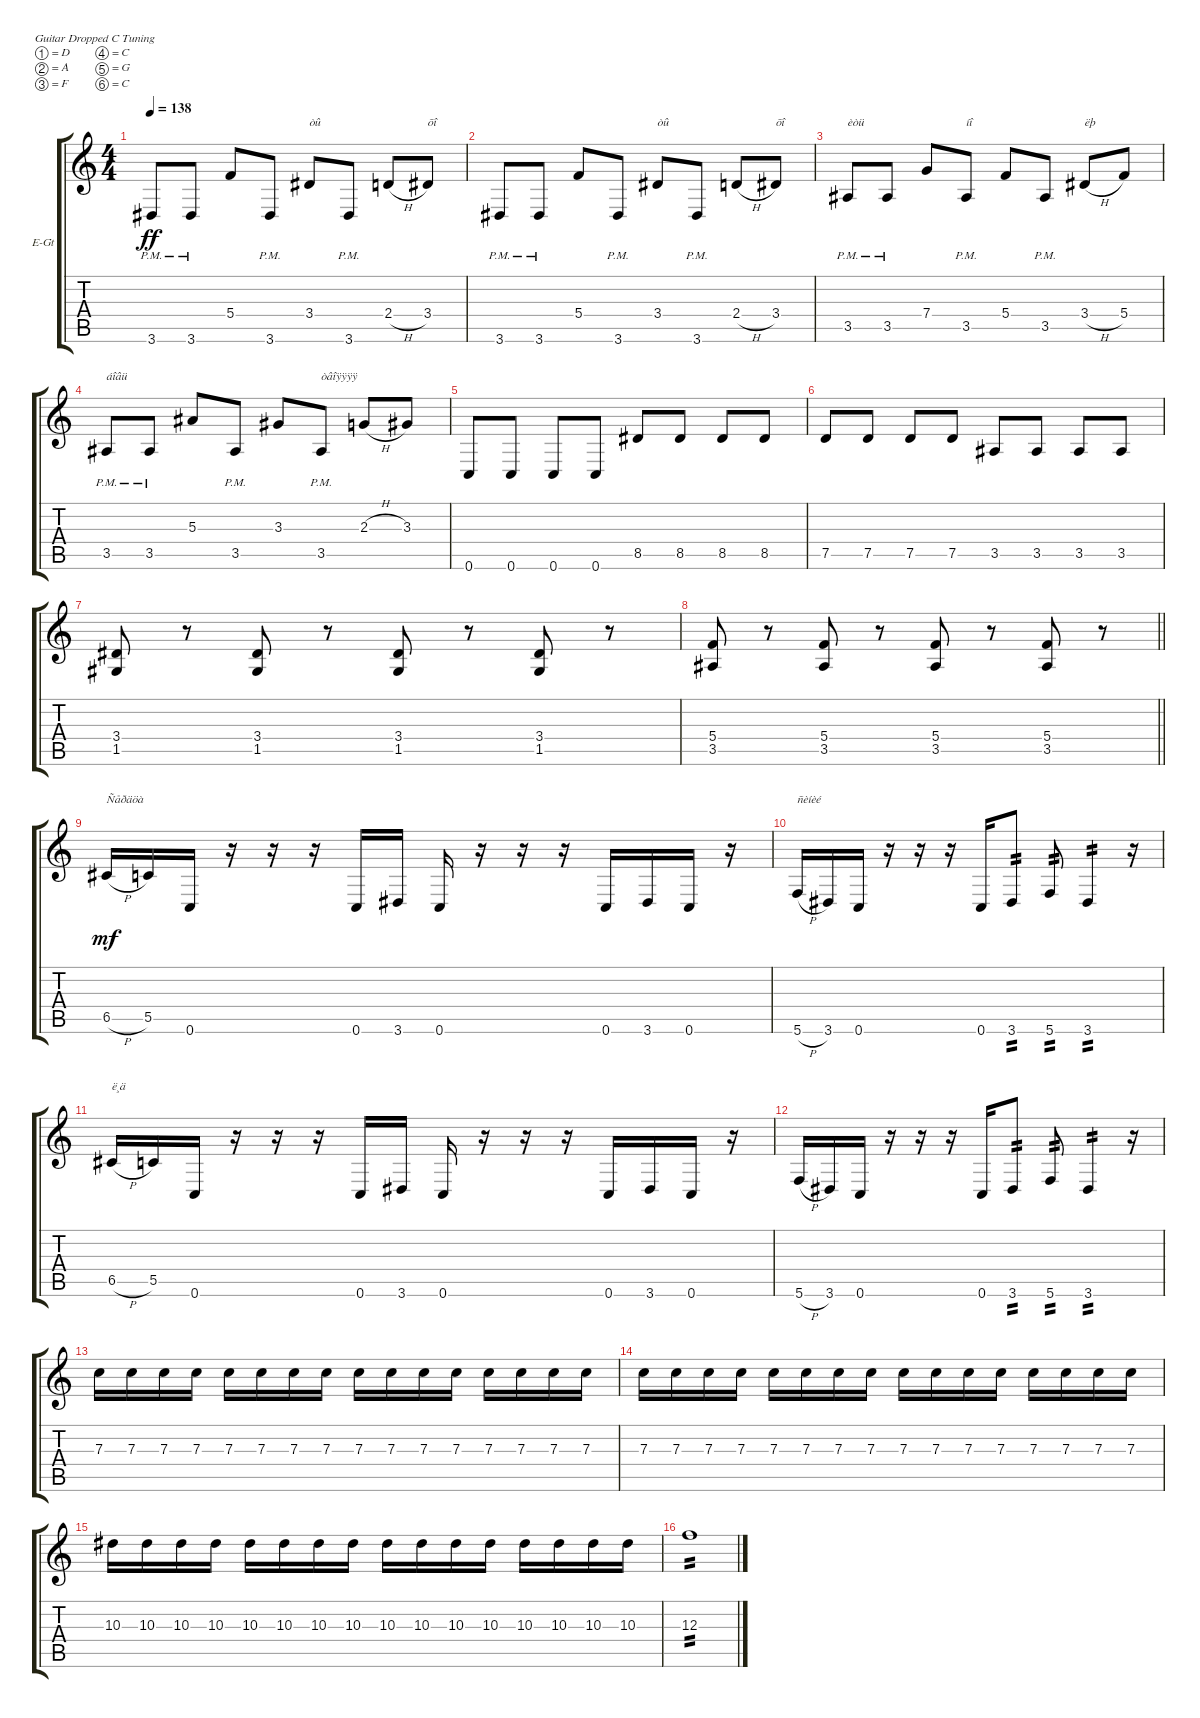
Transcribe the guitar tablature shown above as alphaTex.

\bracketExtendMode groupsimilarinstruments
\firstSystemTrackNameOrientation horizontal
\otherSystemsTrackNameOrientation horizontal
\track ("Guitar 1" "E-Gt") {instrument distortionguitar}
\staff {score tabs}
\tuning (D4 A3 F3 C3 G2 C2)
\ts (4 4)
\tempo 138
\clef g2
\ks c
3.6{pm}.8{dy ff} 3.6{pm}.8 5.4.8 3.6{pm}.8 3.4.8{txt "òû"} 3.6{pm}.8 2.4{h}.8 3.4.8{txt "õî"} |
3.6{pm}.8 3.6{pm}.8 5.4.8 3.6{pm}.8 3.4.8{txt "òû"} 3.6{pm}.8 2.4{h}.8 3.4.8{txt "õî"} |
3.5{pm}.8{txt "èòü"} 3.5{pm}.8 7.4.8 3.5{pm}.8{txt "íî"} 5.4.8 3.5{pm}.8 3.4{h}.8{txt "ëþ"} 5.4.8 |
3.5{pm}.8{txt "áîâü"} 3.5{pm}.8 5.3.8 3.5{pm}.8 3.3.8 3.5{pm}.8{txt "òâîÿÿÿÿ"} 2.3{h}.8 3.3.8 |
0.6.8 0.6.8 0.6.8 0.6.8 8.5.8 8.5.8 8.5.8 8.5.8 |
7.5.8 7.5.8 7.5.8 7.5.8 3.5.8 3.5.8 3.5.8 3.5.8 |
(3.4 1.5).8 r.8 (3.4 1.5).8 r.8 (3.4 1.5).8 r.8 (3.4 1.5).8 r.8 |
\barLineRight lightlight
(5.4 3.5).8 r.8 (5.4 3.5).8 r.8 (5.4 3.5).8 r.8 (5.4 3.5).8 r.8 |
6.5{h}.16{txt "Ñåðäöà " dy mf} 5.5.16 0.6.16 r.16 r.16 r.16 0.6.16 3.6.16 0.6.16 r.16 r.16 r.16 0.6.16 3.6.16 0.6.16 r.16 |
5.6{h}.16{txt "ñèíèé"} 3.6.16 0.6.16 r.16 r.16 r.16 0.6.16 3.6.8{tp 2} 5.6.8{tp 2} 3.6.4{tp 2} r.16 |
6.5{h}.16{txt "ë¸ä"} 5.5.16 0.6.16 r.16 r.16 r.16 0.6.16 3.6.16 0.6.16 r.16 r.16 r.16 0.6.16 3.6.16 0.6.16 r.16 |
5.6{h}.16 3.6.16 0.6.16 r.16 r.16 r.16 0.6.16 3.6.8{tp 2} 5.6.8{tp 2} 3.6.4{tp 2} r.16 |
7.3.16 7.3.16 7.3.16 7.3.16 7.3.16 7.3.16 7.3.16 7.3.16 7.3.16 7.3.16 7.3.16 7.3.16 7.3.16 7.3.16 7.3.16 7.3.16 |
7.3.16 7.3.16 7.3.16 7.3.16 7.3.16 7.3.16 7.3.16 7.3.16 7.3.16 7.3.16 7.3.16 7.3.16 7.3.16 7.3.16 7.3.16 7.3.16 |
10.3.16 10.3.16 10.3.16 10.3.16 10.3.16 10.3.16 10.3.16 10.3.16 10.3.16 10.3.16 10.3.16 10.3.16 10.3.16 10.3.16 10.3.16 10.3.16 |
12.3.1{tp 2}
